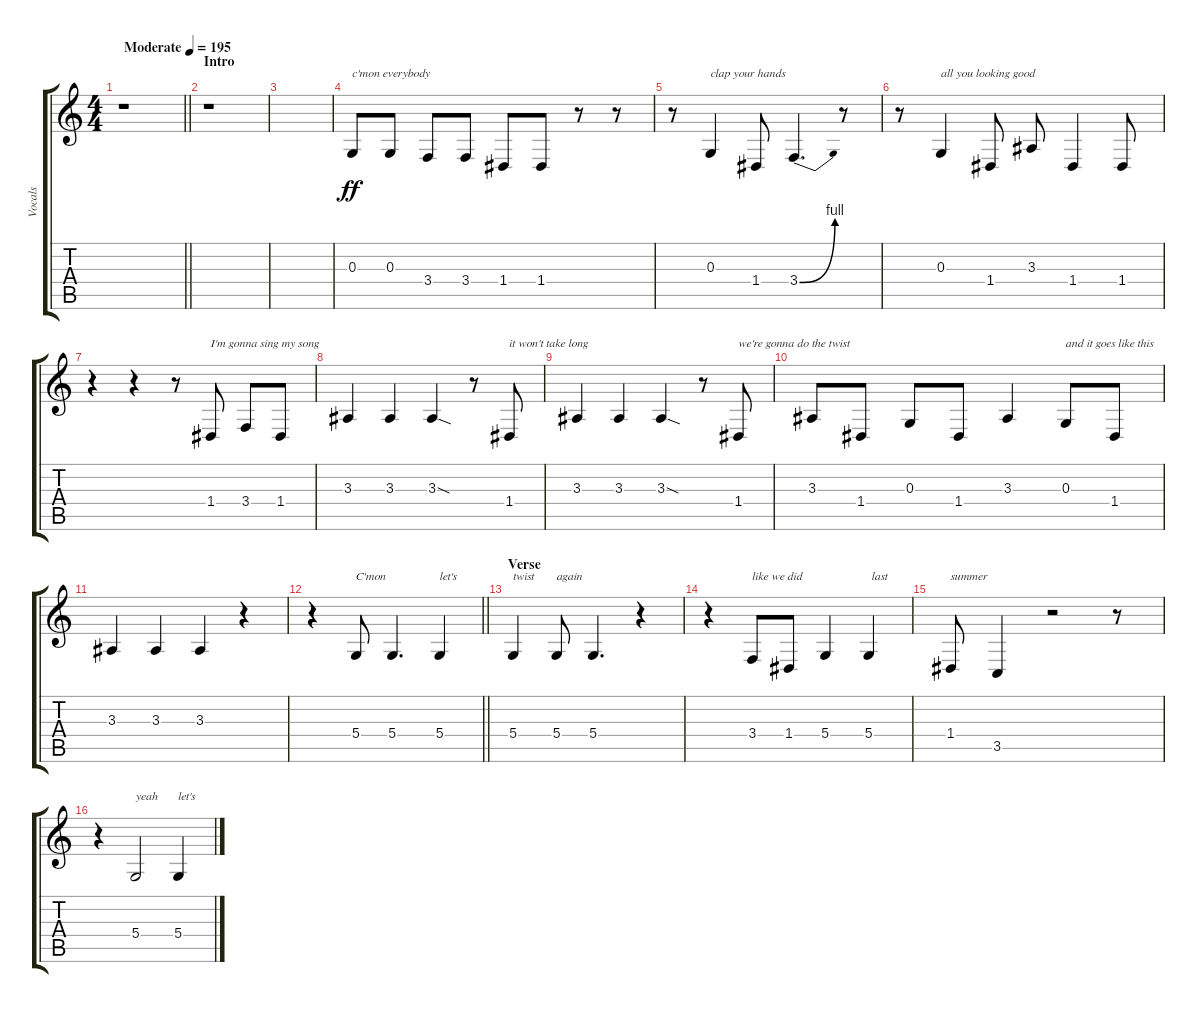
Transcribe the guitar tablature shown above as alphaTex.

\track ("Vocals" "Vocals") {instrument tenorsax}
\staff {score tabs}
\tuning (E4 B3 G3 D3 A2 E2) {hide}
\ts (4 4)
\tempo (195 "Moderate")
\clef g2
\barLineRight lightlight
\ks c
r.1{dy ff instrument tenorsax} |
\section ("" "Intro")
r.1 |
|
0.3.8{txt "c'mon everybody"} 0.3.8 3.4.8 3.4.8 1.4.8 1.4.8 r.8 r.8 |
r.8 0.3.4{txt "clap your hands"} 1.4.8 3.4{be (bend 0 0 60 4)}.4{d} r.8 |
r.8 0.3.4{txt "all you looking good"} 1.4.8 3.3.8 1.4.4 1.4.8 |
r.4 r.4 r.8 1.4.8{txt "I'm gonna sing my song"} 3.4.8 1.4.8 |
3.3.4 3.3.4 3.3{sod}.4 r.8 1.4.8{txt "it won't take long"} |
3.3.4 3.3.4 3.3{sod}.4 r.8 1.4.8{txt "we're gonna do the twist"} |
3.3.8 1.4.8 0.3.8 1.4.8 3.3.4 0.3.8{txt "and it goes like this"} 1.4.8 |
3.3.4 3.3.4 3.3.4 r.4 |
\barLineRight lightlight
r.4 5.4.8{txt "C'mon"} 5.4.4{d} 5.4.4{txt "let's"} |
\section ("" "Verse")
5.4.4{txt "twist"} 5.4.8{txt "again"} 5.4.4{d} r.4 |
r.4 3.4.8{txt "like we did"} 1.4.8 5.4.4 5.4.4{txt " last "} |
1.4.8{txt "summer"} 3.5.4 r.2 r.8 |
r.4 5.4.2{txt "yeah"} 5.4.4{txt "let's"}
